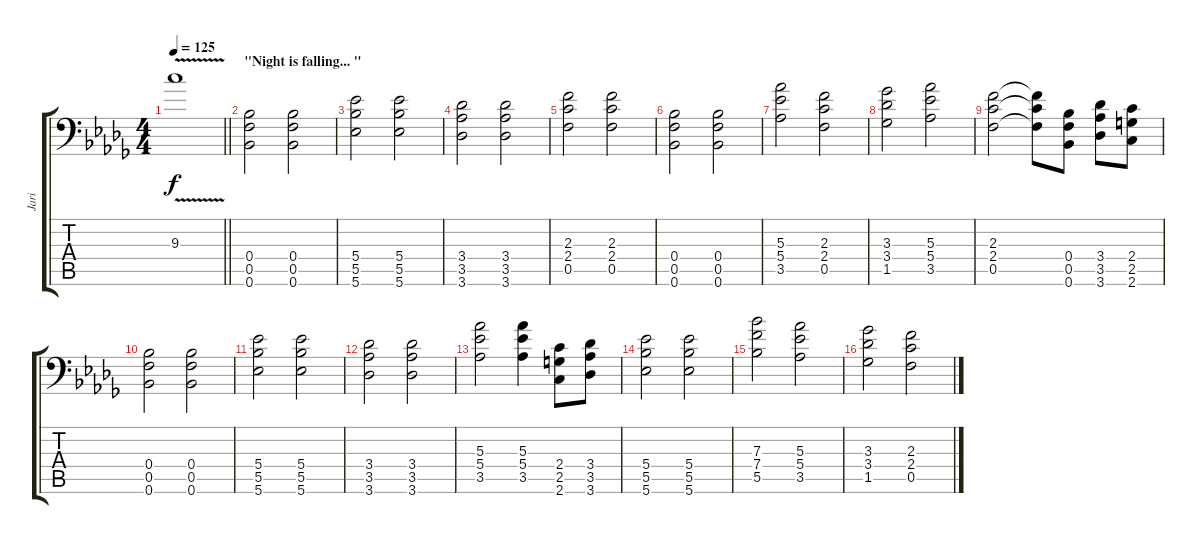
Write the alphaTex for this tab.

\track ("Jari" "Jari") {instrument distortionguitar}
\staff {score tabs}
\tuning (C4 G3 Eb3 Bb2 F2 Bb1) {hide}
\ts (4 4)
\tempo 125
\clef f4
\barLineRight lightlight
\ks bbminor
9.3{v}.1{dy f} |
\section ("" "\"Night is falling... \"")
(0.4 0.5 0.6).2 (0.4 0.5 0.6).2 |
(5.4 5.5 5.6).2 (5.4 5.5 5.6).2 |
(3.4 3.5 3.6).2 (3.4 3.5 3.6).2 |
(2.3 2.4 0.5).2 (2.3 2.4 0.5).2 |
(0.4 0.5 0.6).2 (0.4 0.5 0.6).2 |
(5.3 5.4 3.5).2 (2.3 2.4 0.5).2 |
(3.3 3.4 1.5).2 (5.3 5.4 3.5).2 |
(2.3 2.4 0.5).2 (2.3{t} 2.4{t} 0.5{t}).8 (0.4 0.5 0.6).8 (3.4 3.5 3.6).8 (2.4 2.5 2.6).8 |
(0.4 0.5 0.6).2 (0.4 0.5 0.6).2 |
(5.4 5.5 5.6).2 (5.4 5.5 5.6).2 |
(3.4 3.5 3.6).2 (3.4 3.5 3.6).2 |
(5.3 5.4 3.5).2 (5.3 5.4 3.5).4 (2.4 2.5 2.6).8 (3.4 3.5 3.6).8 |
(5.4 5.5 5.6).2 (5.4 5.5 5.6).2 |
(7.3 7.4 5.5).2 (5.3 5.4 3.5).2 |
(3.3 3.4 1.5).2 (2.3 2.4 0.5).2
